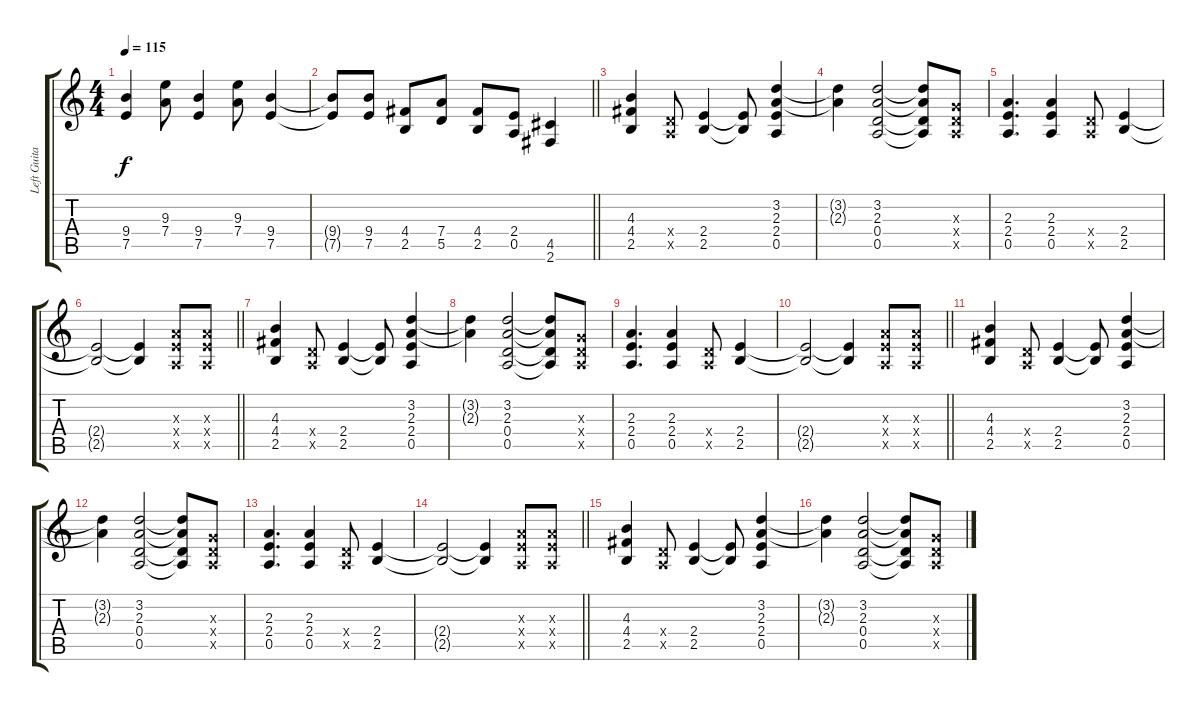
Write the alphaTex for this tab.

\track ("Left Guitar" "Left Guita") {instrument distortionguitar}
\staff {score tabs}
\tuning (E4 B3 G3 D3 A2 E2) {hide}
\ts (4 4)
\tempo 115
\clef g2
\ks c
(9.4 7.5).4{dy f} (9.3 7.4).8 (9.4 7.5).4 (9.3 7.4).8 (9.4 7.5).4 |
\barLineRight lightlight
(9.4{t} 7.5{t}).8 (9.4 7.5).8 (4.4 2.5).8 (7.4 5.5).8 (4.4 2.5).8 (2.4 0.5).8 (4.5 2.6).4 |
\section ("" "")
(4.3 4.4 2.5).4 (0.4{x} 0.5{x}).8 (2.4 2.5).4 (2.4{t} 2.5{t}).8 (3.2 2.3 2.4 0.5).4 |
(3.2{t} 2.3{t}).4 (3.2 2.3 0.4 0.5).2 (3.2{t} 2.3{t} 0.4{t} 0.5{t}).8 (0.3{x} 0.4{x} 0.5{x}).8 |
(2.3 2.4 0.5).4{d} (2.3 2.4 0.5).4 (0.4{x} 0.5{x}).8 (2.4 2.5).4 |
\barLineRight lightlight
(2.4{t} 2.5{t}).2 (2.4{t} 2.5{t}).4 (2.3{x} 2.4{x} 0.5{x}).8 (2.3{x} 2.4{x} 0.5{x}).8 |
(4.3 4.4 2.5).4 (0.4{x} 0.5{x}).8 (2.4 2.5).4 (2.4{t} 2.5{t}).8 (3.2 2.3 2.4 0.5).4 |
(3.2{t} 2.3{t}).4 (3.2 2.3 0.4 0.5).2 (3.2{t} 2.3{t} 0.4{t} 0.5{t}).8 (0.3{x} 0.4{x} 0.5{x}).8 |
(2.3 2.4 0.5).4{d} (2.3 2.4 0.5).4 (0.4{x} 0.5{x}).8 (2.4 2.5).4 |
\barLineRight lightlight
(2.4{t} 2.5{t}).2 (2.4{t} 2.5{t}).4 (2.3{x} 2.4{x} 0.5{x}).8 (2.3{x} 2.4{x} 0.5{x}).8 |
(4.3 4.4 2.5).4 (0.4{x} 0.5{x}).8 (2.4 2.5).4 (2.4{t} 2.5{t}).8 (3.2 2.3 2.4 0.5).4 |
(3.2{t} 2.3{t}).4 (3.2 2.3 0.4 0.5).2 (3.2{t} 2.3{t} 0.4{t} 0.5{t}).8 (0.3{x} 0.4{x} 0.5{x}).8 |
(2.3 2.4 0.5).4{d} (2.3 2.4 0.5).4 (0.4{x} 0.5{x}).8 (2.4 2.5).4 |
\barLineRight lightlight
(2.4{t} 2.5{t}).2 (2.4{t} 2.5{t}).4 (2.3{x} 2.4{x} 0.5{x}).8 (2.3{x} 2.4{x} 0.5{x}).8 |
(4.3 4.4 2.5).4 (0.4{x} 0.5{x}).8 (2.4 2.5).4 (2.4{t} 2.5{t}).8 (3.2 2.3 2.4 0.5).4 |
(3.2{t} 2.3{t}).4 (3.2 2.3 0.4 0.5).2 (3.2{t} 2.3{t} 0.4{t} 0.5{t}).8 (0.3{x} 0.4{x} 0.5{x}).8
